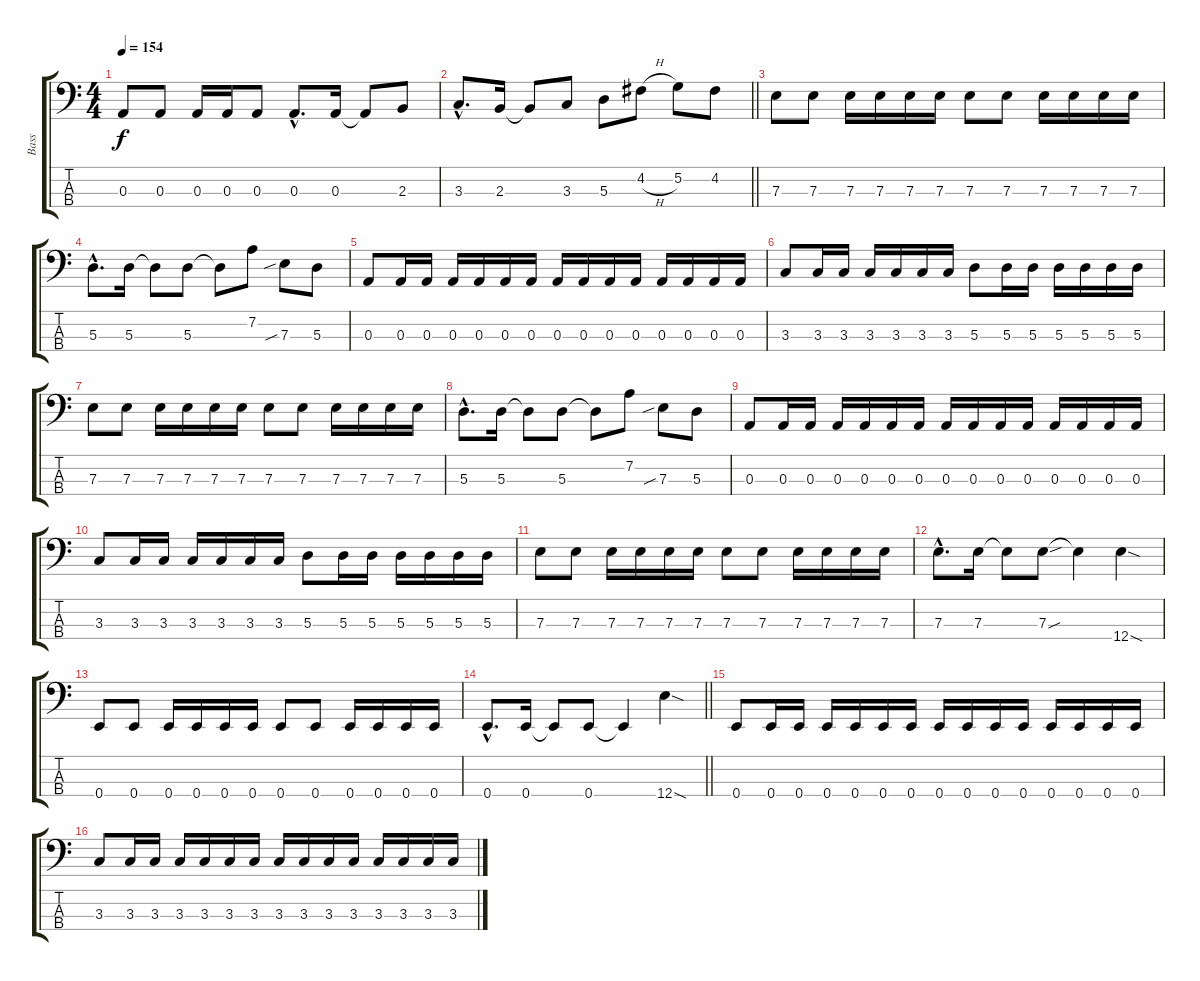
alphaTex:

\track ("Bass" "Bass") {instrument electricbasspick}
\staff {score tabs}
\tuning (G2 D2 A1 E1) {hide}
\ts (4 4)
\tempo 154
\clef f4
\ks c
0.3.8{dy f} 0.3.8 0.3.16 0.3.16 0.3.8 0.3{hac}.8{d} 0.3.16 0.3{t}.8 2.3.8 |
\barLineRight lightlight
3.3{hac}.8{d} 2.3.16 2.3{t}.8 3.3.8 5.3.8 4.2{h}.8 5.2.8 4.2.8 |
7.3.8 7.3.8 7.3.16 7.3.16 7.3.16 7.3.16 7.3.8 7.3.8 7.3.16 7.3.16 7.3.16 7.3.16 |
5.3{hac}.8{d} 5.3.16 5.3{t}.8 5.3.8 5.3{t}.8 7.2.8 7.3{sib}.8 5.3.8 |
0.3.8 0.3.16 0.3.16 0.3.16 0.3.16 0.3.16 0.3.16 0.3.16 0.3.16 0.3.16 0.3.16 0.3.16 0.3.16 0.3.16 0.3.16 |
3.3.8 3.3.16 3.3.16 3.3.16 3.3.16 3.3.16 3.3.16 5.3.8 5.3.16 5.3.16 5.3.16 5.3.16 5.3.16 5.3.16 |
7.3.8 7.3.8 7.3.16 7.3.16 7.3.16 7.3.16 7.3.8 7.3.8 7.3.16 7.3.16 7.3.16 7.3.16 |
5.3{hac}.8{d} 5.3.16 5.3{t}.8 5.3.8 5.3{t}.8 7.2.8 7.3{sib}.8 5.3.8 |
0.3.8 0.3.16 0.3.16 0.3.16 0.3.16 0.3.16 0.3.16 0.3.16 0.3.16 0.3.16 0.3.16 0.3.16 0.3.16 0.3.16 0.3.16 |
3.3.8 3.3.16 3.3.16 3.3.16 3.3.16 3.3.16 3.3.16 5.3.8 5.3.16 5.3.16 5.3.16 5.3.16 5.3.16 5.3.16 |
7.3.8 7.3.8 7.3.16 7.3.16 7.3.16 7.3.16 7.3.8 7.3.8 7.3.16 7.3.16 7.3.16 7.3.16 |
7.3{hac}.8{d} 7.3.16 7.3{t}.8 7.3{sou}.8 7.3{t}.4 12.4{sod}.4 |
0.4.8 0.4.8 0.4.16 0.4.16 0.4.16 0.4.16 0.4.8 0.4.8 0.4.16 0.4.16 0.4.16 0.4.16 |
\barLineRight lightlight
0.4{hac}.8{d} 0.4.16 0.4{t}.8 0.4.8 0.4{t}.4 12.4{sod}.4 |
0.4.8 0.4.16 0.4.16 0.4.16 0.4.16 0.4.16 0.4.16 0.4.16 0.4.16 0.4.16 0.4.16 0.4.16 0.4.16 0.4.16 0.4.16 |
3.3.8 3.3.16 3.3.16 3.3.16 3.3.16 3.3.16 3.3.16 3.3.16 3.3.16 3.3.16 3.3.16 3.3.16 3.3.16 3.3.16 3.3.16
